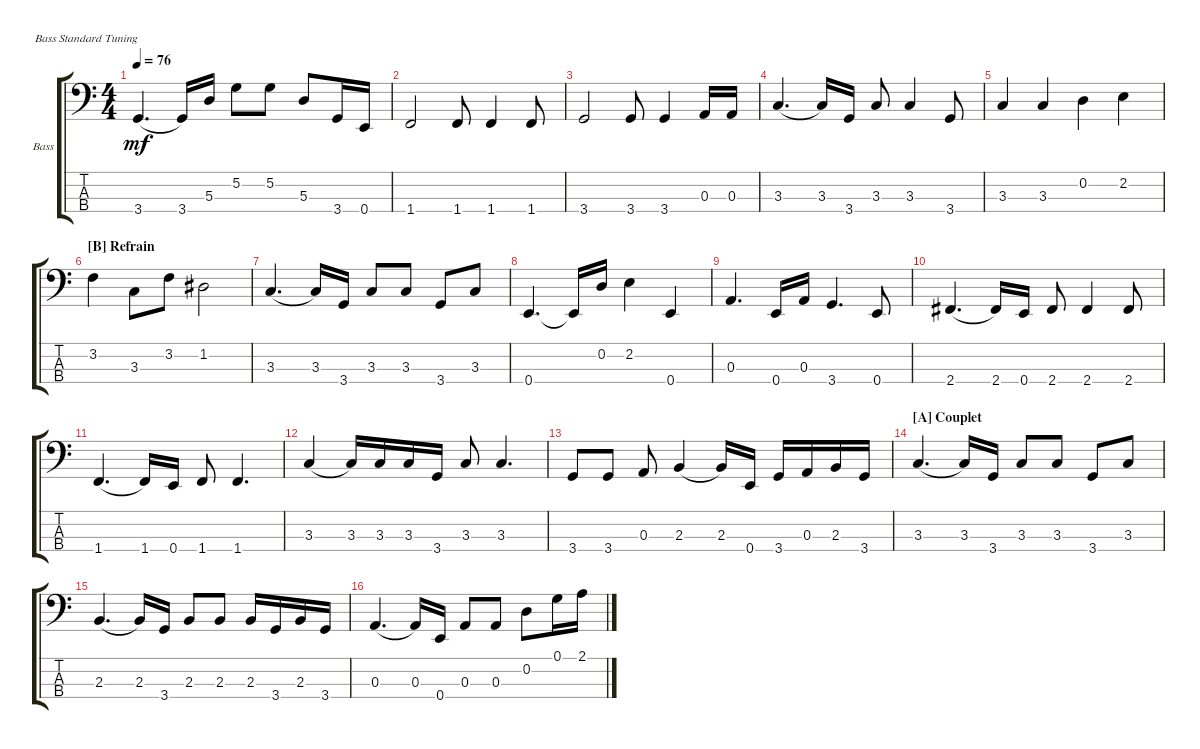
\defaultSystemsLayout 4
\bracketExtendMode groupsimilarinstruments
\firstSystemTrackNameOrientation horizontal
\otherSystemsTrackNameOrientation horizontal
\track ("Bass" "Bass") {instrument electricbassfinger}
\staff {score tabs}
\tuning (G2 D2 A1 E1)
\ts (4 4)
\tempo 76
\clef f4
\ks c
3.4.4{d dy mf legatoorigin} 3.4.16 5.3.16 5.2.8 5.2.8 5.3.8 3.4.16 0.4.16 |
1.4.2 1.4.8 1.4.4 1.4.8 |
3.4.2 3.4.8 3.4.4 0.3.16 0.3.16 |
3.3.4{d legatoorigin} 3.3.16 3.4.16 3.3.8 3.3.4 3.4.8 |
3.3.4 3.3.4 0.2.4 2.2.4 |
\section ("B" "Refrain")
3.2.4 3.3.8 3.2.8 1.2.2 |
3.3.4{d legatoorigin} 3.3.16 3.4.16 3.3.8 3.3.8 3.4.8 3.3.8 |
0.4.4{d} 0.4{t}.16 0.2.16 2.2.4 0.4.4 |
0.3.4{d} 0.4.16 0.3.16 3.4.4{d} 0.4.8 |
2.4.4{d legatoorigin} 2.4.16 0.4.16 2.4.8 2.4.4 2.4.8 |
1.4.4{d legatoorigin} 1.4.16 0.4.16 1.4.8 1.4.4{d} |
3.3.4{legatoorigin} 3.3.16 3.3.16 3.3.16 3.4.16 3.3.8 3.3.4{d} |
3.4.8 3.4.8 0.3.8 2.3.4{legatoorigin} 2.3.16 0.4.16 3.4.16 0.3.16 2.3.16 3.4.16 |
\section ("A" "Couplet")
3.3.4{d legatoorigin} 3.3.16 3.4.16 3.3.8 3.3.8 3.4.8 3.3.8 |
2.3.4{d legatoorigin} 2.3.16 3.4.16 2.3.8 2.3.8 2.3.16 3.4.16 2.3.16 3.4.16 |
0.3.4{d legatoorigin} 0.3.16 0.4.16 0.3.8 0.3.8 0.2.8 0.1.16 2.1.16
